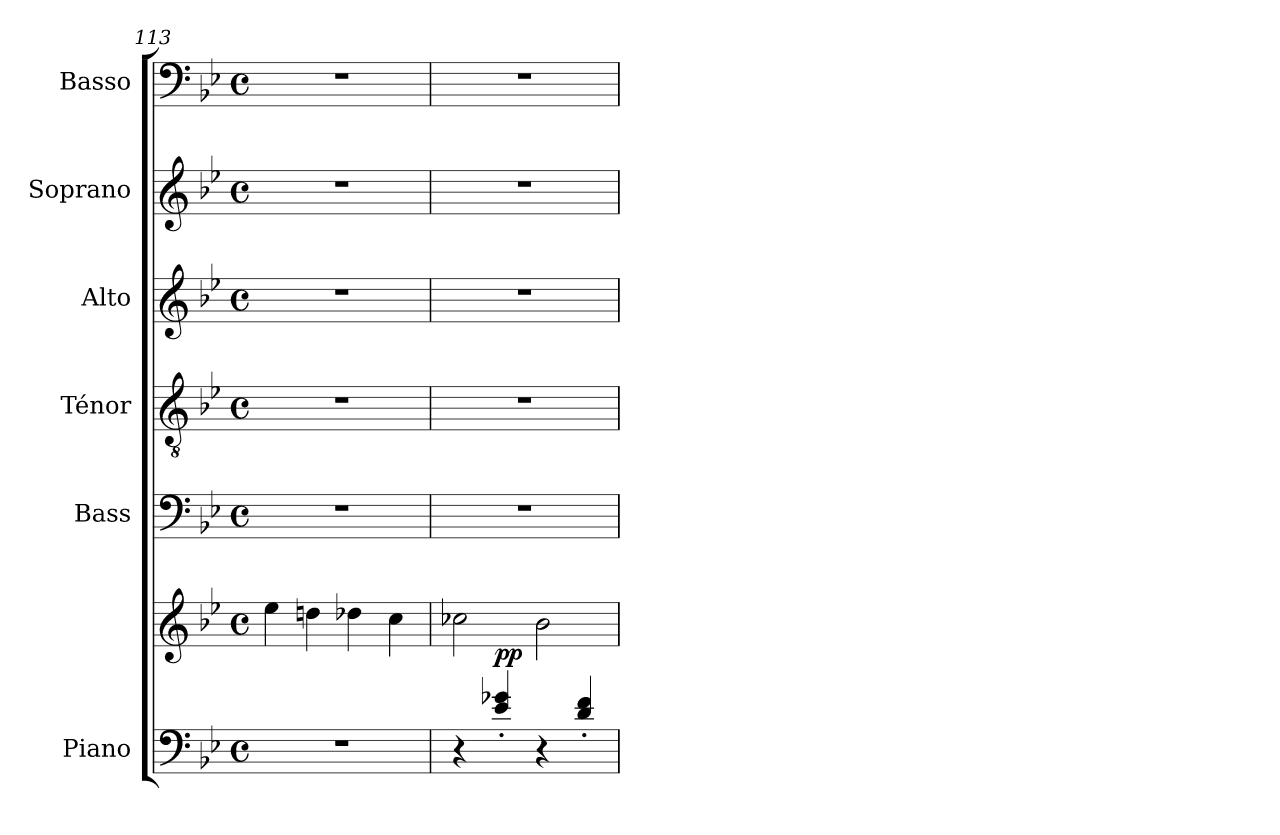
**kern	**kern	**dynam	**kern	**kern	**kern	**kern	**kern
*part6	*part6	*part6	*part5	*part4	*part3	*part2	*part1
*staff7	*staff6	*staff6/7	*staff5	*staff4	*staff3	*staff2	*staff1
*I"Piano	*	*	*I"Bass	*I"Ténor	*I"Alto	*I"Soprano	*I"Basso
*I'Pno.	*	*	*I'B.	*I'T.	*I'A.	*I'S.	*I'B
*clefF4	*clefG2	*	*clefF4	*clefGv2	*clefG2	*clefG2	*clefF4
*k[b-e-]	*k[b-e-]	*	*k[b-e-]	*k[b-e-]	*k[b-e-]	*k[b-e-]	*k[b-e-]
*M4/4	*M4/4	*	*M4/4	*M4/4	*M4/4	*M4/4	*M4/4
*met(c)	*met(c)	*	*met(c)	*met(c)	*met(c)	*met(c)	*met(c)
=113	=113	=113	=113	=113	=113	=113	=113
1r	4ee-\	.	1r	1r	1r	1r	1r
.	4ddn\	.	.	.	.	.	.
.	4dd-X\	.	.	.	.	.	.
.	4cc\	.	.	.	.	.	.
!!LO:PB:g=z
=114	=114	=114	=114	=114	=114	=114	=114
4r	2cc-X\	.	1r	1r	1r	1r	1r
!	!	!LO:DY:a=2	!	!	!	!	!
4e-/' 4g-X/'	.	pp	.	.	.	.	.
4r	2b-\	.	.	.	.	.	.
4d/' 4f/'	.	.	.	.	.	.	.
=	=	=	=	=	=	=	=
*-	*-	*-	*-	*-	*-	*-	*-
